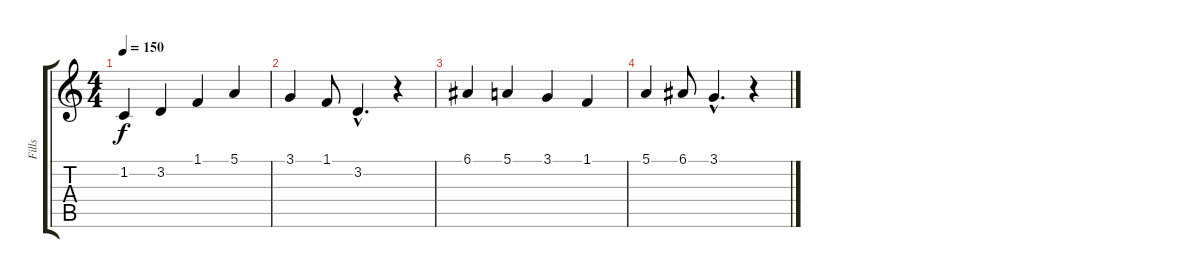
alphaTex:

\track ("Fills" "Fills") {instrument flute}
\staff {score tabs}
\tuning (E4 B3 G3 D3 A2 E2) {hide}
\ts (4 4)
\tempo 150
\clef g2
\ks c
1.2.4{dy f} 3.2.4 1.1.4 5.1.4 |
3.1.4 1.1.8 3.2{hac}.4{d} r.4 |
6.1.4 5.1.4 3.1.4 1.1.4 |
5.1.4 6.1.8 3.1{hac}.4{d} r.4
